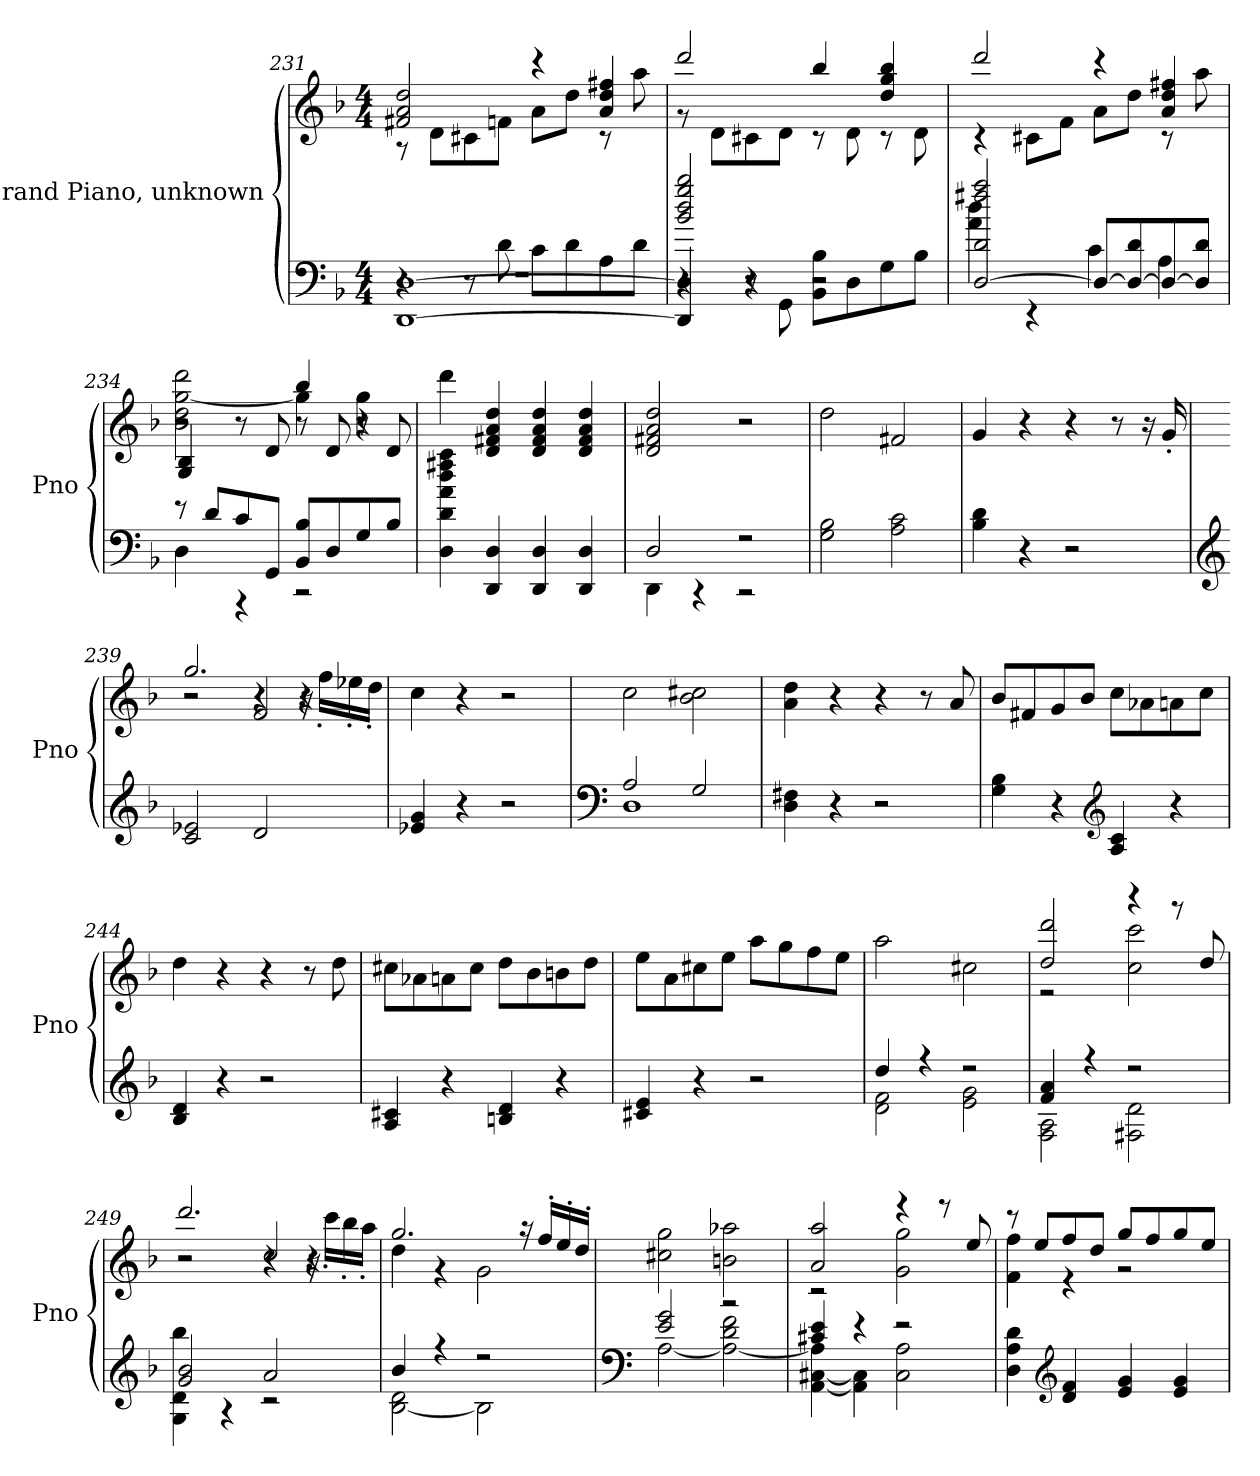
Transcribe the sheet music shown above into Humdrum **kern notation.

**kern	**kern
*part1	*part1
*staff2	*staff1
*I"Grand Piano, unknown	*
*I'Pno	*
*clefF4	*clefG2
*k[b-]	*k[b-]
*M4/4	*M4/4
=231	=231
*^	*^
*	*^	*	*
1r	4r	[1DD [1D	2f#X/ 2a/ 2dd/	8r
.	.	.	.	8d\L
.	8r	.	.	8c#X\
.	8d\	.	.	8fn\J
.	8c\L	.	4r	8a\L
.	8d\	.	.	8dd\J
.	8A\	.	4a/ 4dd/ 4ff#X/	8r
.	8d\J	.	.	8aa\
=232	=232	=232	=232	=232
2b-/ 2dd/ 2gg/ 2bb-/	4r	4DD/] 4D/]	2ddd/	8r
.	.	.	.	8d\L
.	8r	4r	.	8c#X\
.	8GG\	.	.	8d\J
2r	8BB-\ 8B-\L	2r	4bb-/	8r
.	8D\	.	.	8d\
.	8G\	.	4dd/ 4gg/ 4bb-/	8r
.	8B-\J	.	.	8d\
*	*v	*v	*	*
=233	=233	=233	=233
[2D/ 2d/ 2ff#X/ 2aa/	4a\ 4dd\	2ddd/	4r
.	4r	.	8c#X\L
.	.	.	8f\J
8D/L_	4c\	4r	8a\L
8D/_ 8d/	.	.	8dd\J
8D/_	4A\	4a/ 4dd/ 4ff#X/	8r
8D/] 8d/J	.	.	8aa\
!!LO:LB:g=z
=234	=234	=234	=234
*	*	*	*^
8r	4D\	2r	2b-\ 2dd\ [2gg\ 2ddd\	4G/ 4B-/
8d/L	.	.	.	.
8c/	4r	.	.	8r
8GG/J	.	.	.	8d/
8BB-/ 8B-/L	2r	4bb-/	4gg\]	8r
8D/	.	.	.	8d/
8G/	.	4r	4gg\	8r
8B-/J	.	.	.	8d/
*v	*v	*	*	*
*	*v	*v	*v
=235	=235
4D\ 4d\ 4a\ 4dd\ 4ff#X\ 4aa\	4ddd\
4DD/ 4D/	4d/ 4f#X/ 4a/ 4dd/
4DD/ 4D/	4d/ 4f#/ 4a/ 4dd/
4DD/ 4D/	4d/ 4f#/ 4a/ 4dd/
=236	=236
*^	*
2D/	4DD\	2d/ 2f#X/ 2a/ 2dd/
.	4r	.
2r	2r	2r
*v	*v	*
=237	=237
2G\ 2B-\	2dd\
2A\ 2c\	2f#X/
=238	=238
4B-\ 4d\	4g/
4r	4r
2r	4r
.	8r
.	16r
.	16g'/
=239	=239
*clefG2	*
*	*^
*	*	*^
2c/ 2e-X/	2.gg/	2r	2r
2d/	.	4r	2f/
.	4r	16r	.
.	.	16ff'\LL	.
.	.	16ee-X'\	.
.	.	16dd'\JJ	.
*	*v	*v	*v
!!LO:LB:g=z
=240	=240
4e-X/ 4g/	4cc\
4r	4r
2r	2r
=241	=241
*clefF4	*
*^	*
2A/	1D	2cc\
2G/	.	2b-\ 2cc#X\
*v	*v	*
=242	=242
4D\ 4F#X\	4a\ 4dd\
4r	4r
2r	4r
.	8r
.	8a/
=243	=243
4G\ 4B-\	8b-/L
.	8f#X/
4r	8g/
.	8b-/J
*clefG2	*
4A/ 4c/	8cc\L
.	8a-X\
4r	8an\
.	8cc\J
=244	=244
4B-/ 4d/	4dd\
4r	4r
2r	4r
.	8r
.	8dd\
=245	=245
4A/ 4c#X/	8cc#X\L
.	8a-X\
4r	8an\
.	8cc#\J
4Bn/ 4d/	8dd\L
.	8b-\
4r	8bn\
.	8dd\J
!!LO:LB:g=z
=246	=246
4c#X/ 4e/	8ee\L
.	8a\
4r	8cc#X\
.	8ee\J
2r	8aa\L
.	8gg\
.	8ff\
.	8ee\J
=247	=247
*^	*
4dd/	2d\ 2f\	2aa\
4r	.	.
2r	2e\ 2g\	2cc#X\
=248	=248	=248
*	*	*^
4f/ 4a/	2F\ 2A\	2dd/ 2ddd/	2r
4r	.	.	.
2r	2F#X\ 2d\	4r	2cc\ 2ccc\
.	.	8r	.
.	.	8dd/	.
=249	=249	=249	=249
*	*	*	*^
2g/ 2b-/	4G\ 4d\ 4bb-\	2.ddd/	2r	2r
.	4r	.	.	.
2a/	2r	.	4r	2cc/
.	.	4r	16r	.
.	.	.	16ccc'\LL	.
.	.	.	16bb-'\	.
.	.	.	16aa'\JJ	.
*	*	*	*v	*v
=250	=250	=250	=250
4b-/	[2B-\ 2d\	2.gg/	4dd\
4r	.	.	4r
2r	2B-\]	.	2g\
.	.	16r	.
.	.	16ff'/LL	.
.	.	16ee'/	.
.	.	16dd'/JJ	.
*	*	*v	*v
=251	=251	=251
*clefF4	*	*
2e/ 2g/	[2A\	2cc#X\ 2gg\
2r	2A\_ 2d\ 2f\	2bn\ 2aa-X\
!!LO:PB:g=z
=252	=252	=252
*	*	*^
4c#X/ 4e/	[4AA\ [4C#X\ 4A\]	2a/ 2aa/	2r
4r	4AA\] 4C#\]	.	.
2r	2C#\ 2A\	4r	2g\ 2gg\
.	.	8r	.
.	.	8ee/	.
*v	*v	*	*
=253	=253	=253
4D\ 4A\ 4d\	8r	4f\ 4ff\
.	8ee/L	.
*clefG2	*	*
4d/ 4f/	8ff/	4r
.	8dd/J	.
4e/ 4g/	8gg/L	2r
.	8ff/	.
4e/ 4g/	8gg/	.
.	8ee/J	.
*	*v	*v
=	=
*-	*-
